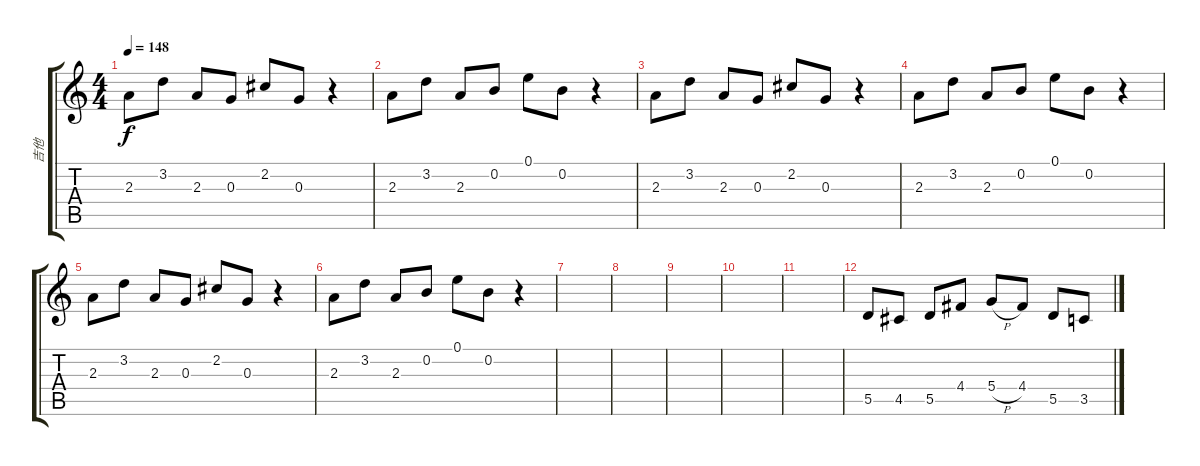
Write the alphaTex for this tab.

\track ("吉他" "吉他") {instrument distortionguitar}
\staff {score tabs}
\tuning (E4 B3 G3 D3 A2 E2) {hide}
\ts (4 4)
\tempo 148
\clef g2
\ks c
2.3.8{dy f} 3.2.8 2.3.8 0.3.8 2.2.8 0.3.8 r.4 |
2.3.8 3.2.8 2.3.8 0.2.8 0.1.8 0.2.8 r.4 |
2.3.8 3.2.8 2.3.8 0.3.8 2.2.8 0.3.8 r.4 |
2.3.8 3.2.8 2.3.8 0.2.8 0.1.8 0.2.8 r.4 |
2.3.8 3.2.8 2.3.8 0.3.8 2.2.8 0.3.8 r.4 |
2.3.8 3.2.8 2.3.8 0.2.8 0.1.8 0.2.8 r.4 |
|
|
|
|
|
5.5.8 4.5.8 5.5.8 4.4.8 5.4{h}.8 4.4.8 5.5.8 3.5.8
